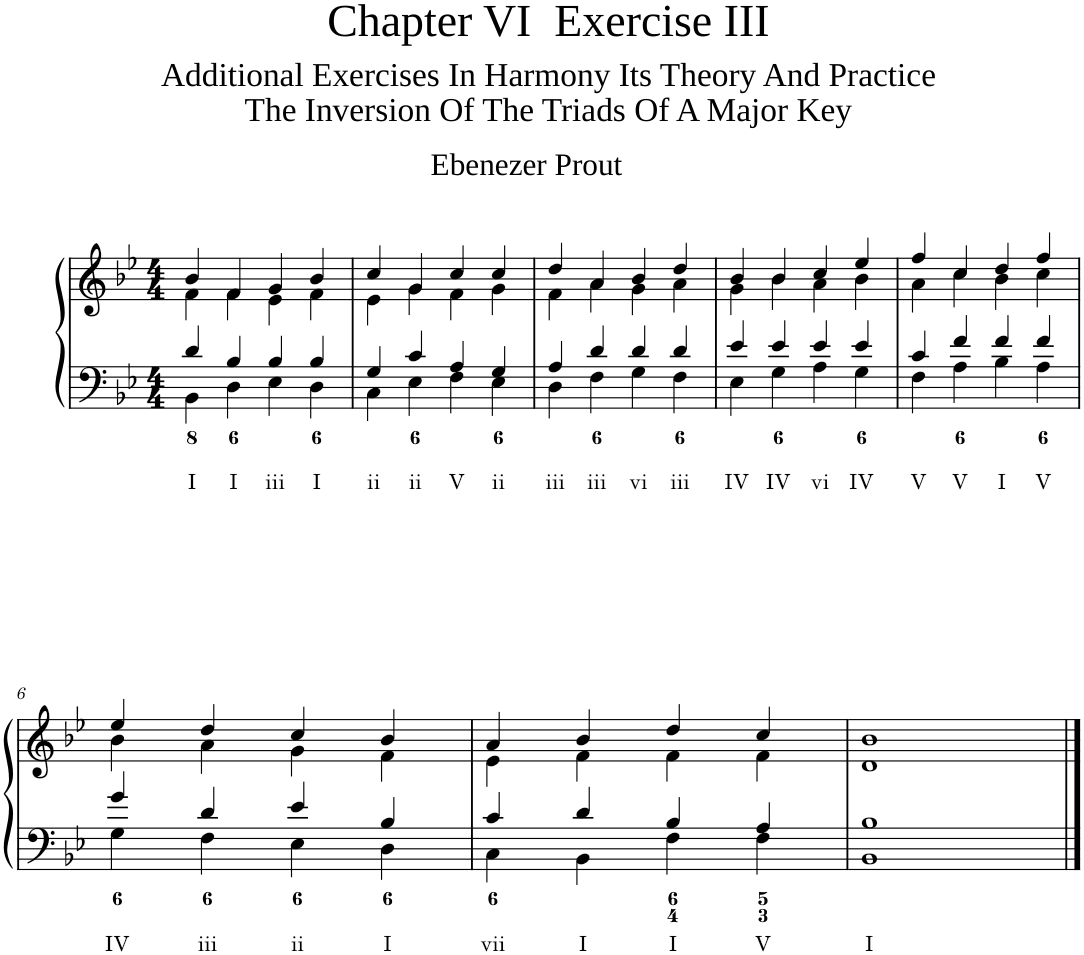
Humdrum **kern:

**kern	**text	**text	**text	**kern
*part1	*part1	*part1	*part1	*part1
*staff2	*staff2	*staff2	*staff2	*staff1
*I"Piano	*	*	*	*
*I'Pno.	*	*	*	*
*clefF4	*	*	*	*clefG2
*k[b-e-]	*	*	*	*k[b-e-]
*M4/4	*	*	*	*M4/4
=1	=1	=1	=1	=1
*^	*	*	*	*
!	!	!	!	!LO:LY:b	!
*	*	*	*	*	*^
4d/	4BB-\	.	.	I	4b-/	4f\
!	!	!	!	!LO:LY:b	!	!
4B-/	4D\	.	.	I	4f/	4f\
!	!	!	!	!LO:LY:b	!	!
4B-/	4E-\	.	.	iii	4g/	4e-\
!	!	!	!	!LO:LY:b	!	!
4B-/	4D\	.	.	I	4b-/	4f\
=2	=2	=2	=2	=2	=2	=2
!	!	!	!	!LO:LY:b	!	!
4G/	4C\	.	.	ii	4cc/	4e-\
!	!	!	!	!LO:LY:b	!	!
4c/	4E-\	.	.	ii	4g/	4g\
!	!	!	!	!LO:LY:b	!	!
4A/	4F\	.	.	V	4cc/	4f\
!	!	!	!	!LO:LY:b	!	!
4G/	4E-\	.	.	ii	4cc/	4g\
=3	=3	=3	=3	=3	=3	=3
!	!	!	!	!LO:LY:b	!	!
4A/	4D\	.	.	iii	4dd/	4f\
!	!	!	!	!LO:LY:b	!	!
4d/	4F\	.	.	iii	4a/	4a\
!	!	!	!	!LO:LY:b	!	!
4d/	4G\	.	.	vi	4b-/	4g\
!	!	!	!	!LO:LY:b	!	!
4d/	4F\	.	.	iii	4dd/	4a\
=4	=4	=4	=4	=4	=4	=4
!	!	!	!	!LO:LY:b	!	!
4e-/	4E-\	.	.	IV	4b-/	4g\
!	!	!	!	!LO:LY:b	!	!
4e-/	4G\	.	.	IV	4b-/	4b-\
!	!	!	!	!LO:LY:b	!	!
4e-/	4A\	.	.	vi	4cc/	4a\
!	!	!	!	!LO:LY:b	!	!
4e-/	4G\	.	.	IV	4ee-/	4b-\
=5	=5	=5	=5	=5	=5	=5
!	!	!	!	!LO:LY:b	!	!
4c/	4F\	.	.	V	4ff/	4a\
!	!	!	!	!LO:LY:b	!	!
4f/	4A\	.	.	V	4cc/	4cc\
!	!	!	!	!LO:LY:b	!	!
4f/	4B-\	.	.	I	4dd/	4b-\
!	!	!	!	!LO:LY:b	!	!
4f/	4A\	.	.	V	4ff/	4cc\
!!LO:LB:g=z	!!
=6	=6	=6	=6	=6	=6	=6
!	!	!	!	!LO:LY:b	!	!
4g/	4G\	.	.	IV	4ee-/	4b-\
!	!	!	!	!LO:LY:b	!	!
4d/	4F\	.	.	iii	4dd/	4a\
!	!	!	!	!LO:LY:b	!	!
4e-/	4E-\	.	.	ii	4cc/	4g\
!	!	!	!	!LO:LY:b	!	!
4B-/	4D\	.	.	I	4b-/	4f\
=7	=7	=7	=7	=7	=7	=7
!	!	!	!	!LO:LY:b	!	!
4c/	4C\	.	.	vii	4a/	4e-\
!	!	!	!	!LO:LY:b	!	!
4d/	4BB-\	.	.	I	4b-/	4f\
!	!	!	!	!LO:LY:b	!	!
4B-/	4F\	.	.	I	4dd/	4f\
!	!	!	!	!LO:LY:b	!	!
4A/	4F\	.	.	V	4cc/	4f\
=8	=8	=8	=8	=8	=8	=8
!	!	!	!	!LO:LY:b	!	!
1B-	1BB-	.	.	I	1b-	1d
*v	*v	*	*	*	*	*
*	*	*	*	*v	*v
==	==	==	==	==
*-	*-	*-	*-	*-
